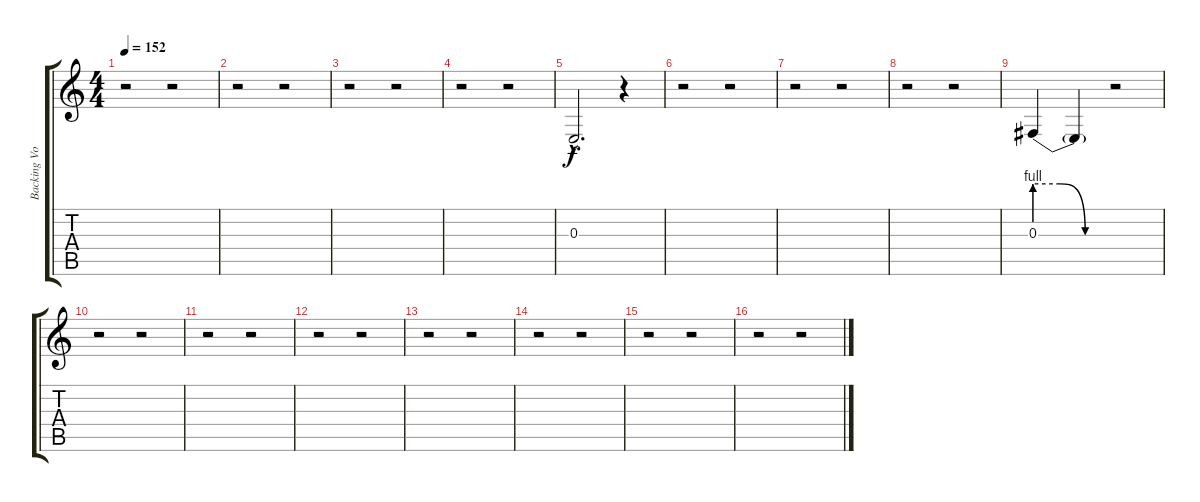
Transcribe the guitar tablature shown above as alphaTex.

\track ("Backing Vocals" "Backing Vo") {instrument lead2sawtooth}
\staff {score tabs}
\tuning (Db4 Ab3 E3 B2 Gb2 Db2) {hide}
\ts (4 4)
\tempo 152
\clef g2
\ks c
r.2{dy f} r.2 |
r.2 r.2 |
r.2 r.2 |
r.2 r.2 |
0.3{hac}.2{d} r.4 |
r.2 r.2 |
r.2 r.2 |
r.2 r.2 |
0.3{be (custom 0 4 20 4 40 0 60 0)}.4 0.3{t}.4 r.2 |
r.2 r.2 |
r.2 r.2 |
r.2 r.2 |
r.2 r.2 |
r.2 r.2 |
r.2 r.2 |
r.2 r.2
